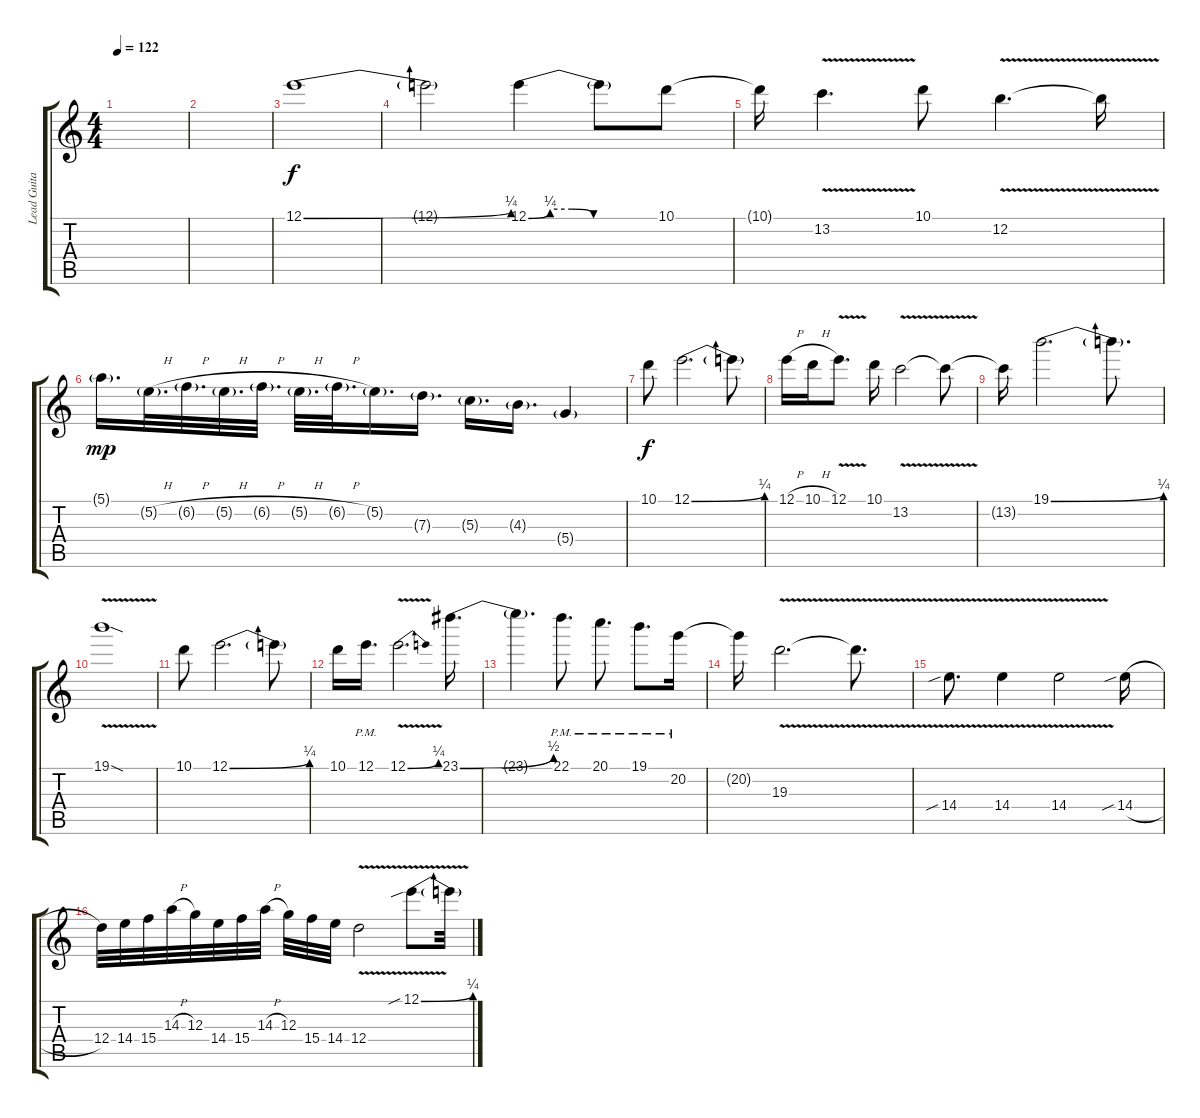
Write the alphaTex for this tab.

\track ("Lead Guitar" "Lead Guita") {instrument overdrivenguitar}
\staff {score tabs}
\tuning (E4 B3 G3 D3 A2 E2) {hide}
\ts (4 4)
\tempo 122
\clef g2
\ks c
|
|
12.1{be (bend 0 0 60 1)}.1{instrument electricguitarjazz} |
12.1{t}.2 12.1{be (custom 0 0 10 1 20 1 30 0 60 0)}.4 12.1{t}.8 10.1.8 |
10.1{t}.16 13.2{v}.4{d} 10.1.8 12.2{v}.4{d} 12.2{t}.16 |
5.1{g}.16{d dy mp} 5.2{h g}.32{d} 6.2{h g}.32{d} 5.2{h g}.32{d} 6.2{h g}.32{d} 5.2{h g}.32{d} 6.2{h g}.32{d} 5.2{g}.16{d} 7.3{g}.16{d} 5.3{g}.16{d} 4.3{g}.16{d} 5.4{g}.4 |
10.1.8{dy f} 12.1{be (bend 0 0 60 1)}.2{d} 12.1{t}.8 |
12.1{h}.16 10.1{h}.16 12.1{v}.8{d} 10.1.16 13.2{v}.2 13.2{t}.8 |
13.2{t}.16 19.1{be (bend 0 0 60 1)}.2{d} 19.1{t}.8{d} |
19.1{v sod}.1 |
10.1.8 12.1{be (bend 0 0 60 1)}.2{d} 12.1{t}.8 |
10.1.16 12.1{pm}.16{d} 12.1{be (bend 0 0 60 1) v}.2{d} 23.1{be (bend 0 0 60 2)}.16{d} |
23.1{t}.4{d} 22.1{pm}.8{d} 20.1{pm}.8{d} 19.1{pm}.8{d} 20.2{pm}.16 |
20.2{t}.16 19.3{v}.2{d} 19.3{t}.8{d instrument overdrivenguitar} |
14.4{v sib}.8{d} 14.4{v}.4 14.4{v}.2 14.4{sib h}.16 |
12.4.32 14.4.32 15.4.32 14.3{h}.32 12.3.32 14.4.32 15.4.32 14.3{h}.32 12.3.32 15.4.32 14.4.32 12.4{v}.2 12.1{be (bend 0 0 60 1) v sib}.8 12.1{t}.32
